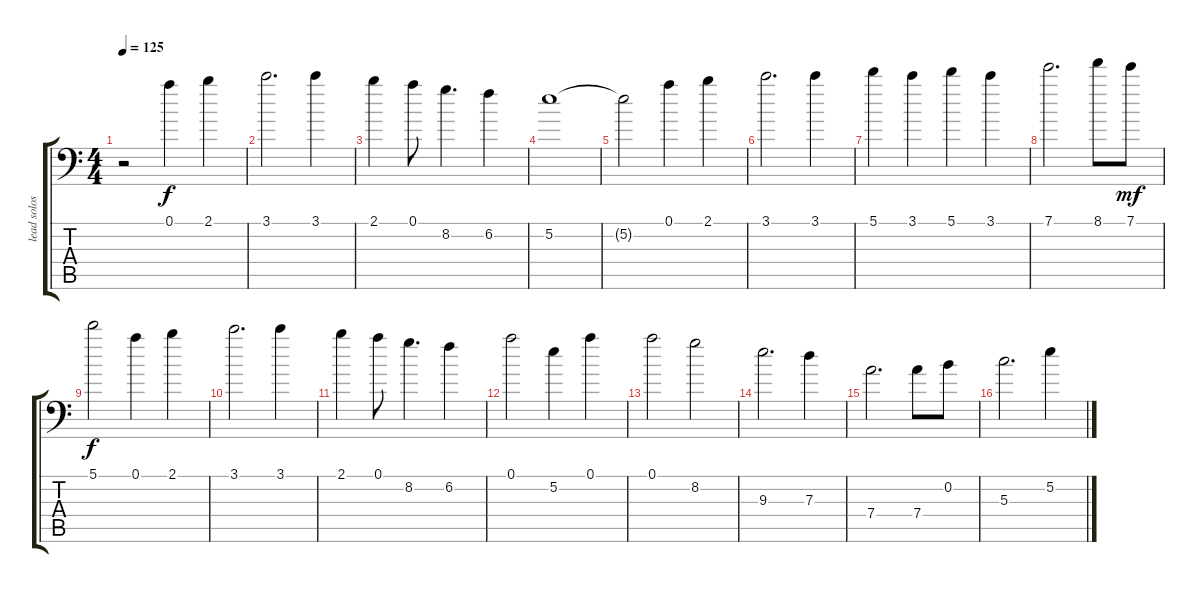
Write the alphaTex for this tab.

\track ("lead solos" "lead solos") {instrument distortionguitar}
\staff {score tabs}
\tuning (A4 B3 G3 D3 A2 A1) {hide}
\ts (4 4)
\tempo 125
\clef f4
\ks c
r.2{dy f instrument distortionguitar} 0.1.4 2.1.4 |
3.1.2{d} 3.1.4 |
2.1.4 0.1.8 8.2.4{d} 6.2.4 |
5.2.1 |
5.2{t}.2 0.1.4 2.1.4 |
3.1.2{d} 3.1.4 |
5.1.4 3.1.4 5.1.4 3.1.4 |
7.1.2{d} 8.1.8 7.1.8{dy mf} |
5.1.2{dy f} 0.1.4 2.1.4 |
3.1.2{d} 3.1.4 |
2.1.4 0.1.8 8.2.4{d} 6.2.4 |
0.1.2 5.2.4 0.1.4 |
0.1.2 8.2.2 |
9.3.2{d} 7.3.4 |
7.4.2{d} 7.4.8 0.2.8 |
5.3.2{d} 5.2.4
